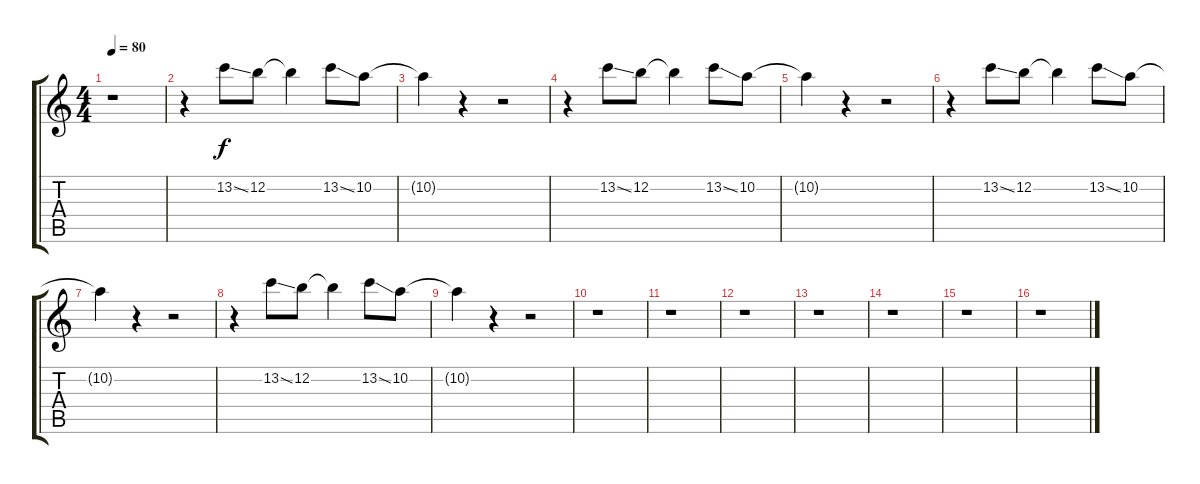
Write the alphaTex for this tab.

\track "" {instrument electricguitarjazz}
\staff {score tabs}
\tuning (E4 B3 G3 D3 A2 E2) {hide}
\ts (4 4)
\tempo 80
\clef g2
\ks c
r.1{dy f} |
r.4 13.2{ss}.8 12.2.8 12.2{t}.4 13.2{ss}.8 10.2.8 |
10.2{t}.4 r.4 r.2 |
r.4 13.2{ss}.8 12.2.8 12.2{t}.4 13.2{ss}.8 10.2.8 |
10.2{t}.4 r.4 r.2 |
r.4 13.2{ss}.8 12.2.8 12.2{t}.4 13.2{ss}.8 10.2.8 |
10.2{t}.4 r.4 r.2 |
r.4 13.2{ss}.8 12.2.8 12.2{t}.4 13.2{ss}.8 10.2.8 |
10.2{t}.4 r.4 r.2 |
r.1 |
r.1 |
r.1 |
r.1 |
r.1 |
r.1 |
r.1
